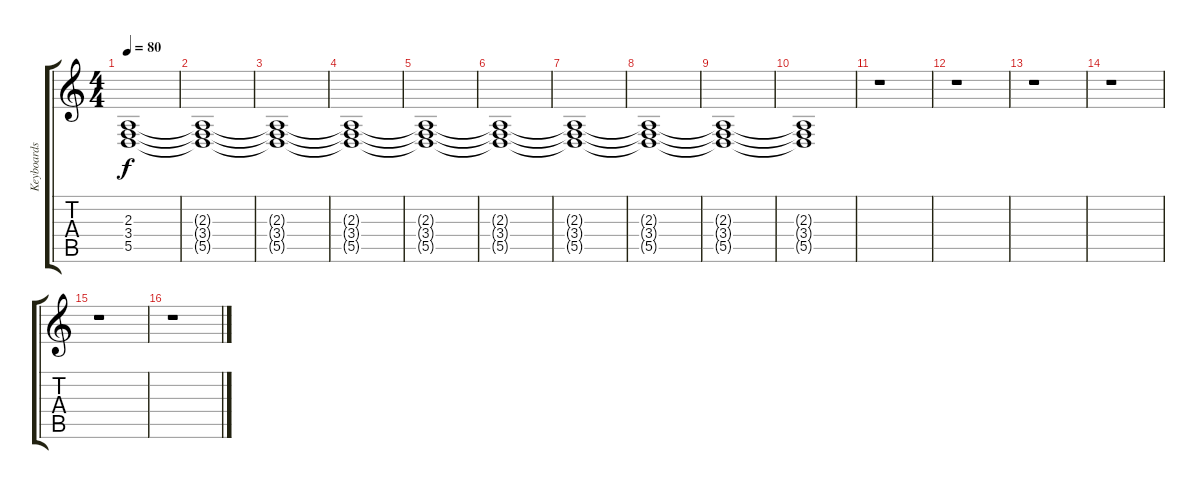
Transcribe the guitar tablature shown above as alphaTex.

\track ("Keyboards" "Keyboards") {instrument synthstrings1}
\staff {score tabs}
\tuning (E4 B3 G3 D3 A2 E2) {hide}
\ts (4 4)
\tempo 80
\clef g2
\ks c
(2.3 3.4 5.5).1{dy f instrument synthstrings1} |
(2.3{t} 3.4{t} 5.5{t}).1 |
(2.3{t} 3.4{t} 5.5{t}).1 |
(2.3{t} 3.4{t} 5.5{t}).1 |
(2.3{t} 3.4{t} 5.5{t}).1 |
(2.3{t} 3.4{t} 5.5{t}).1 |
(2.3{t} 3.4{t} 5.5{t}).1 |
(2.3{t} 3.4{t} 5.5{t}).1 |
(2.3{t} 3.4{t} 5.5{t}).1 |
(2.3{t} 3.4{t} 5.5{t}).1 |
r.1 |
r.1 |
r.1 |
r.1 |
r.1 |
r.1
